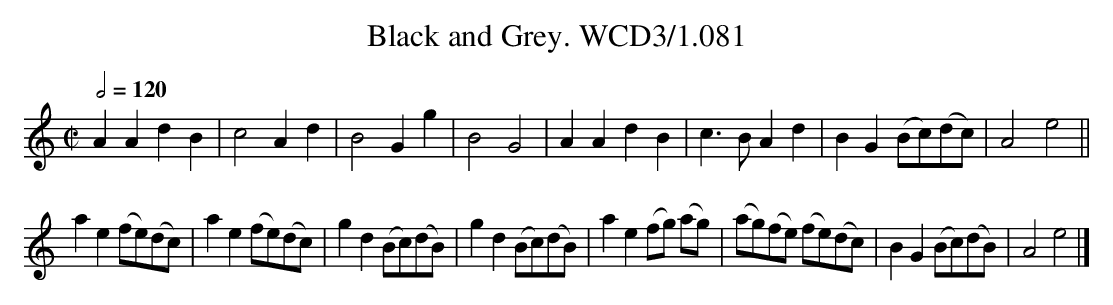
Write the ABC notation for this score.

X:1
T:Black and Grey. WCD3/1.081
M:C|
L:1/4
Q:1/2=120
K:Am
AA dB|c2 Ad|B2 Gg|B2G2|\
AA dB|c3/B/ Ad|BG (B/c/)(d/c/)|A2e2||
L:1/8
a2e2 (fe)(dc)|a2e2 (fe)(dc)|g2d2 (Bc)(dB)|g2d2 (Bc)(dB)|\
a2e2 (fg) (ag)|(ag)(fe) (fe)(dc)|B2G2 (Bc)(dB)|A4e4|]
